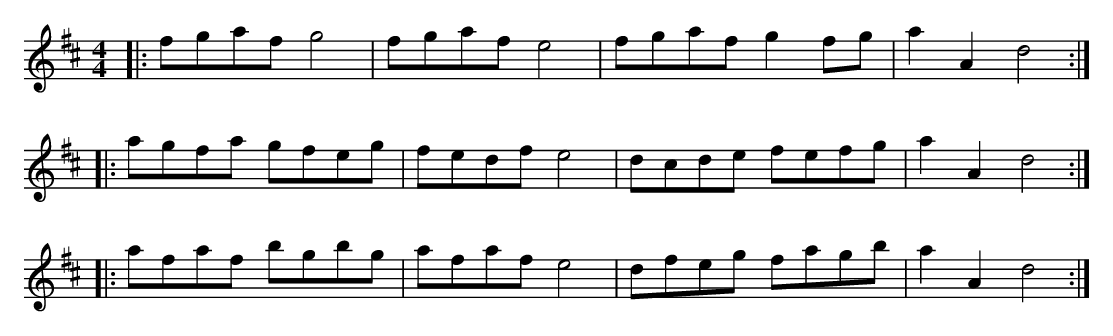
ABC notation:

X:1
M:4/4
K:D
|:fgaf g4|fgaf e4|fgaf g2 fg|a2 A2 d4:|
|:agfa gfeg|fedf e4|dcde fefg|a2 A2 d4:|
|:afaf bgbg|afaf e4|dfeg fagb|a2 A2 d4:|
